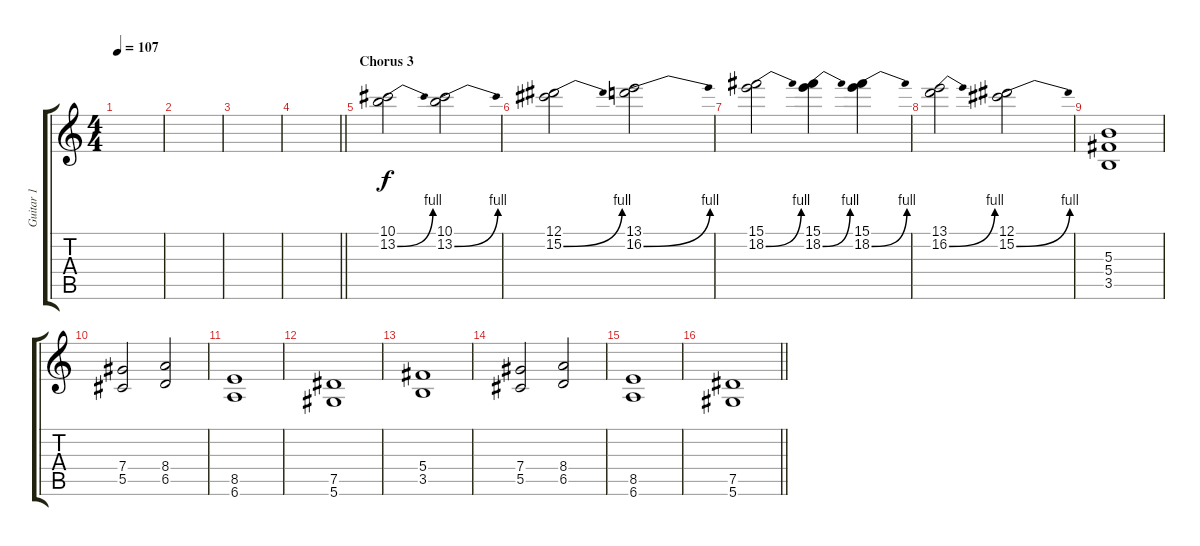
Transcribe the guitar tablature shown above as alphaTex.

\track ("Guitar 1" "Guitar 1") {instrument overdrivenguitar}
\staff {score tabs}
\tuning (Eb4 Bb3 Gb3 Db3 Ab2 Eb2) {hide}
\ts (4 4)
\tempo 107
\clef g2
\ks c
|
|
|
\barLineRight lightlight
|
\section ("" "Chorus 3")
(10.1 13.2{be (bend 0 0 60 4)}).2{volume 10} (10.1 13.2{be (bend 0 0 60 4)}).2 |
(12.1 15.2{be (bend 0 0 60 4)}).2 (13.1 16.2{be (bend 0 0 60 4)}).2 |
(15.1 18.2{be (bend 0 0 60 4)}).2 (15.1 18.2{be (bend 0 0 60 4)}).4 (15.1 18.2{be (bend 0 0 60 4)}).4 |
(13.1 16.2{be (bend 0 0 60 4)}).2 (12.1 15.2{be (bend 0 0 60 4)}).2 |
(5.3 5.4 3.5).1{volume 13} |
(7.4 5.5).2 (8.4 6.5).2 |
(8.5 6.6).1 |
(7.5 5.6).1 |
(5.4 3.5).1 |
(7.4 5.5).2 (8.4 6.5).2 |
(8.5 6.6).1 |
\barLineRight lightlight
(7.5 5.6).1
